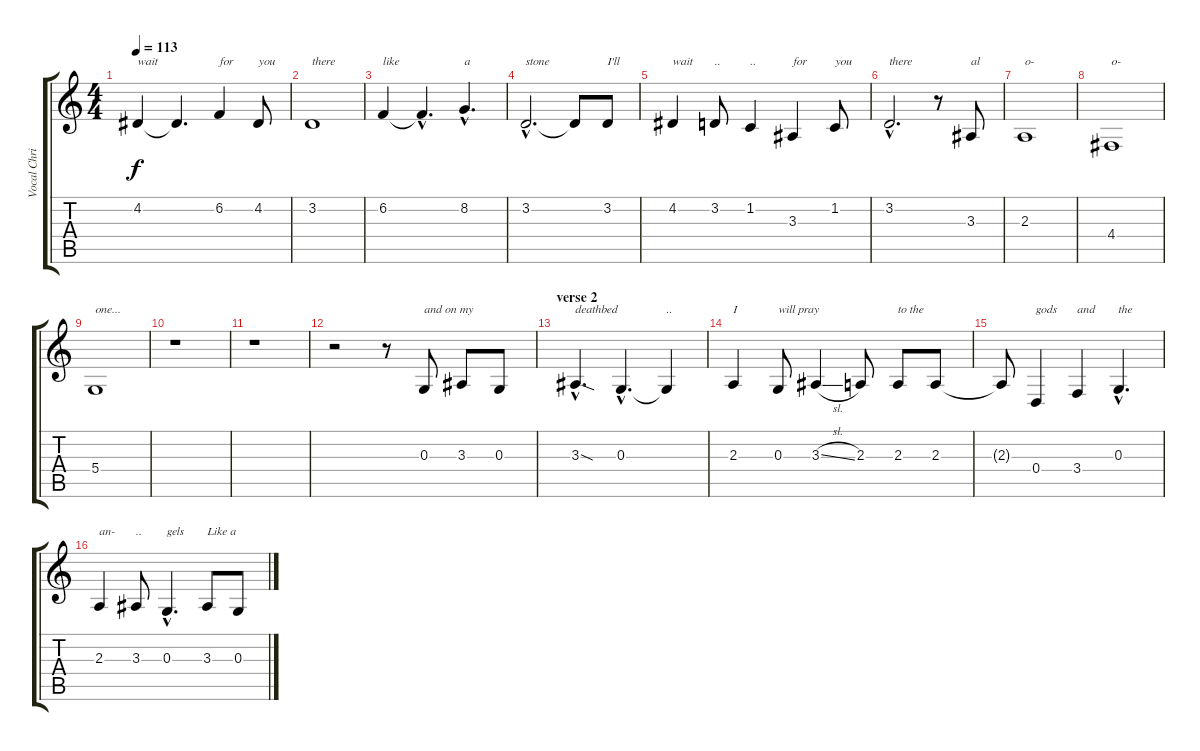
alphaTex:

\track ("Vocal Chris Cornell" "Vocal Chri") {instrument bassoon}
\staff {score tabs}
\tuning (E4 B3 G3 D3 A2 E2) {hide}
\ts (4 4)
\tempo 113
\clef g2
\ks c
4.2.4{txt "wait" dy f} 4.2{t}.4{d} 6.2.4{txt "for"} 4.2.8{txt "you"} |
3.2.1{txt "there"} |
6.2.4{txt "like"} 6.2{hac t}.4{d} 8.2{hac}.4{d txt "a"} |
3.2{hac}.2{d txt "stone"} 3.2{t}.8 3.2.8{txt "I'll"} |
4.2.4{txt "wait"} 3.2.8{txt ".."} 1.2.4{txt ".."} 3.3.4{txt "for"} 1.2.8{txt "you"} |
3.2{hac}.2{d txt "there"} r.8 3.3.8{txt "al"} |
2.3.1{txt "o-"} |
4.4.1{txt "o-"} |
5.4.1{txt "one..."} |
r.1 |
r.1 |
r.2 r.8 0.3.8{txt "and on my"} 3.3.8 0.3.8 |
\section ("" "verse 2")
3.3{sod hac}.4{d txt "deathbed"} 0.3{hac}.4{d} 0.3{t}.4{txt ".."} |
2.3.4{txt "I"} 0.3.8{txt "will pray"} 3.3{sl}.4 2.3.8 2.3.8{txt "to the"} 2.3.8 |
2.3{t}.8 0.4.4{txt "gods"} 3.4.4{txt "and"} 0.3{hac}.4{d txt "the"} |
2.3.4{txt "an-"} 3.3.8{txt ".."} 0.3{hac}.4{d txt "gels"} 3.3.8{txt "Like a"} 0.3.8
